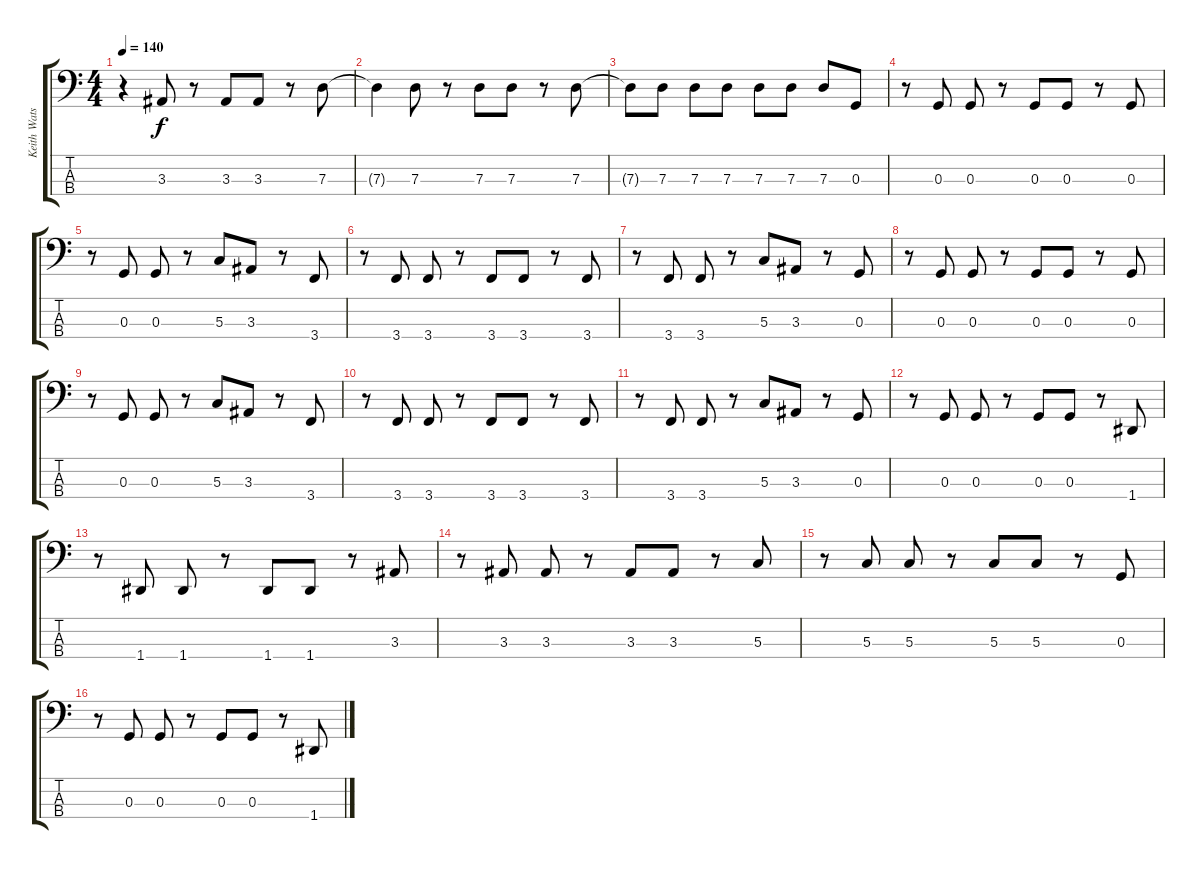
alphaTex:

\track ("Keith Watson" "Keith Wats") {instrument electricbasspick}
\staff {score tabs}
\tuning (F2 C2 G1 D1) {hide}
\ts (4 4)
\tempo 140
\clef f4
\ks c
r.4{dy f} 3.3.8 r.8 3.3.8 3.3.8 r.8 7.3.8 |
7.3{t}.4 7.3.8 r.8 7.3.8 7.3.8 r.8 7.3.8 |
7.3{t}.8 7.3.8 7.3.8 7.3.8 7.3.8 7.3.8 7.3.8 0.3.8 |
r.8 0.3.8 0.3.8 r.8 0.3.8 0.3.8 r.8 0.3.8 |
r.8 0.3.8 0.3.8 r.8 5.3.8 3.3.8 r.8 3.4.8 |
r.8 3.4.8 3.4.8 r.8 3.4.8 3.4.8 r.8 3.4.8 |
r.8 3.4.8 3.4.8 r.8 5.3.8 3.3.8 r.8 0.3.8 |
r.8 0.3.8 0.3.8 r.8 0.3.8 0.3.8 r.8 0.3.8 |
r.8 0.3.8 0.3.8 r.8 5.3.8 3.3.8 r.8 3.4.8 |
r.8 3.4.8 3.4.8 r.8 3.4.8 3.4.8 r.8 3.4.8 |
r.8 3.4.8 3.4.8 r.8 5.3.8 3.3.8 r.8 0.3.8 |
r.8 0.3.8 0.3.8 r.8 0.3.8 0.3.8 r.8 1.4.8 |
r.8 1.4.8 1.4.8 r.8 1.4.8 1.4.8 r.8 3.3.8 |
r.8 3.3.8 3.3.8 r.8 3.3.8 3.3.8 r.8 5.3.8 |
r.8 5.3.8 5.3.8 r.8 5.3.8 5.3.8 r.8 0.3.8 |
r.8 0.3.8 0.3.8 r.8 0.3.8 0.3.8 r.8 1.4.8
